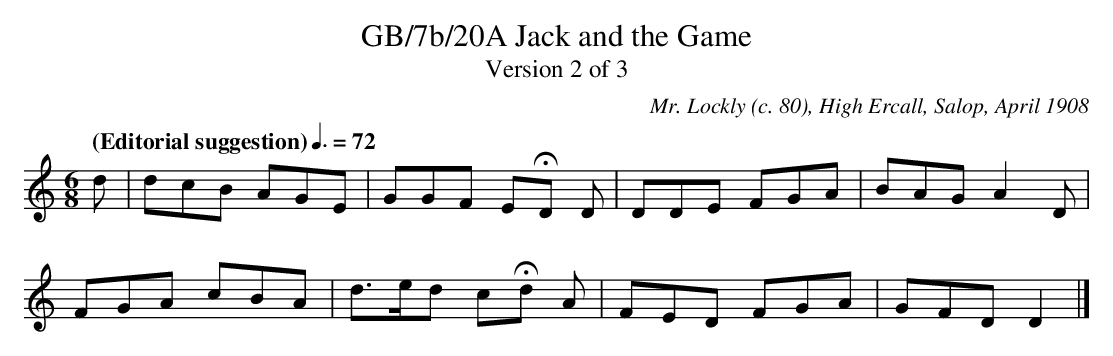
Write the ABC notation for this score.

X:1
T:GB/7b/20A Jack and the Game
T:Version 2 of 3
C:Mr. Lockly (c. 80), High Ercall, Salop, April 1908
L:1/8
M:6/8
Q:"(Editorial suggestion)" 3/8=72
K:Ddor
d | dcB AGE | GGF EHD D | DDE FGA | BAG A2 D |
FGA cBA | d>ed cHd A | FED FGA |GFD D2 |]
